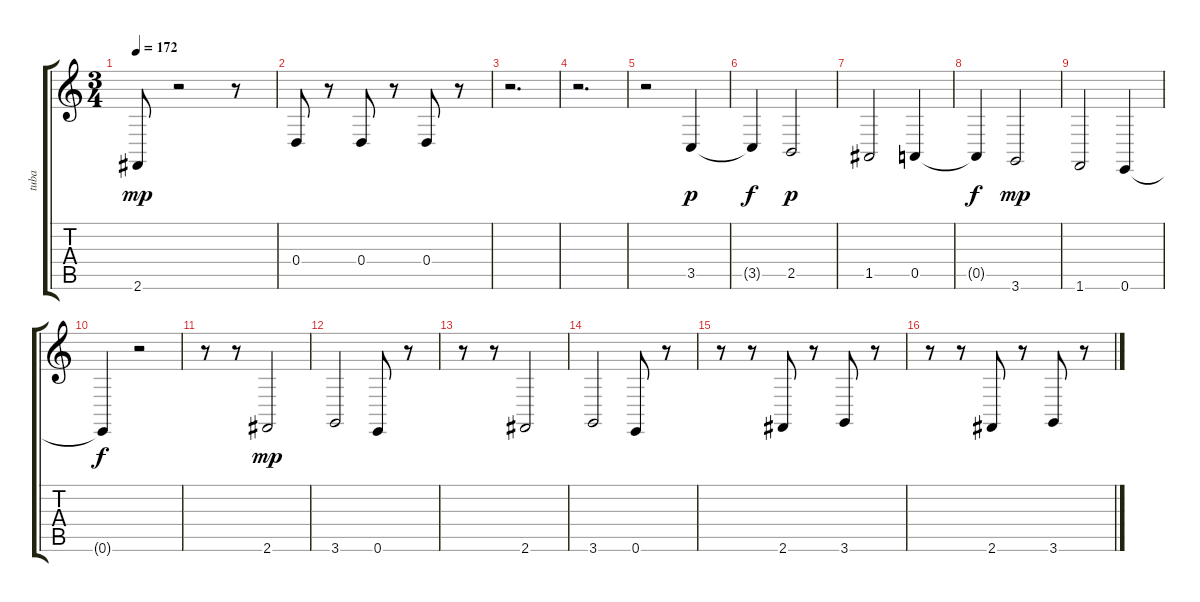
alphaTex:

\track ("tuba" "tuba") {instrument tuba}
\staff {score tabs}
\tuning (E4 B3 G3 D3 A2 E2) {hide}
\ts (3 4)
\tempo 172
\clef g2
\ks c
2.6.8{dy mp} r.2 r.8 |
0.4.8 r.8 0.4.8 r.8 0.4.8 r.8 |
r.2{d} |
r.2{d} |
r.2 3.5.4{dy p} |
3.5{t}.4{dy f} 2.5.2{dy p} |
1.5.2 0.5.4 |
0.5{t}.4{dy f} 3.6.2{dy mp} |
1.6.2 0.6.4 |
0.6{t}.4{dy f} r.2 |
r.8 r.8 2.6.2{dy mp} |
3.6.2 0.6.8 r.8 |
r.8 r.8 2.6.2 |
3.6.2 0.6.8 r.8 |
r.8 r.8 2.6.8 r.8 3.6.8 r.8 |
r.8 r.8 2.6.8 r.8 3.6.8 r.8
